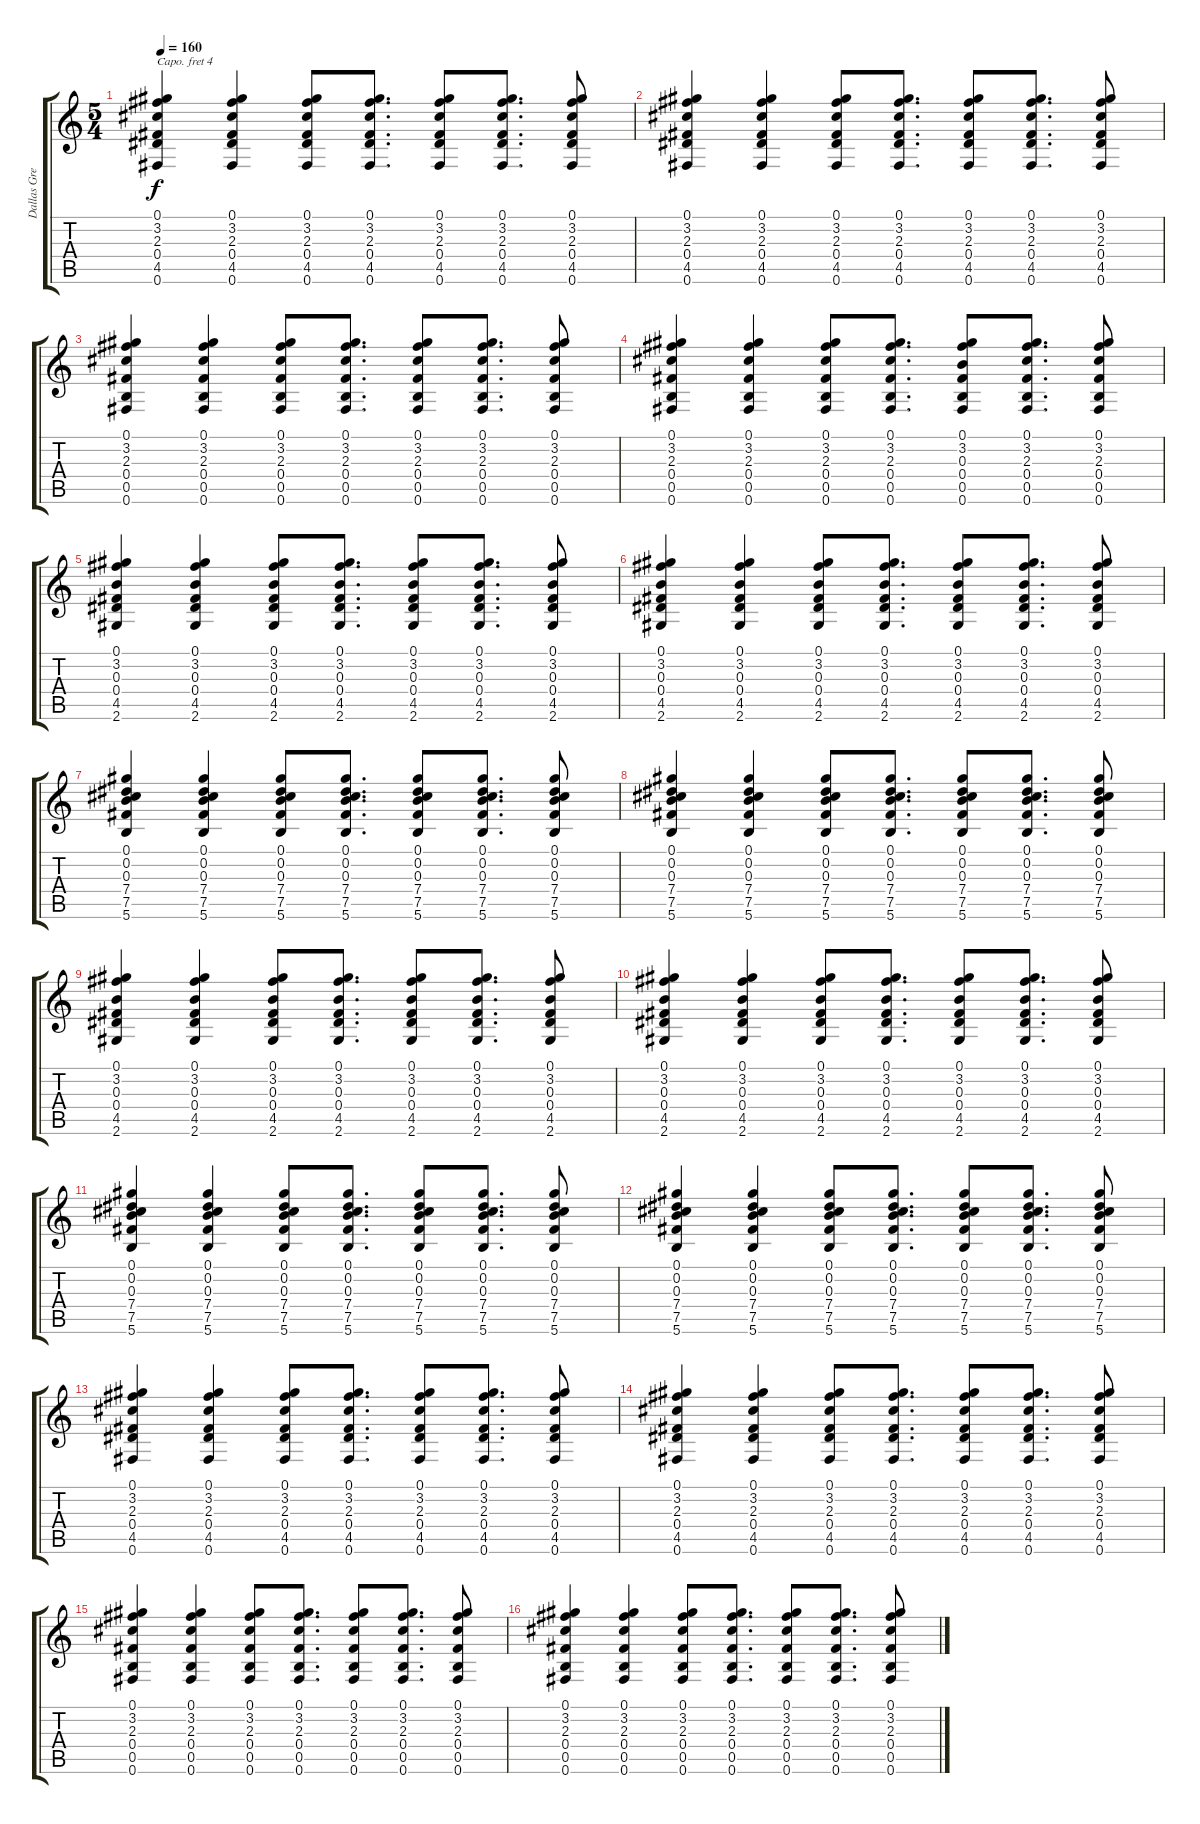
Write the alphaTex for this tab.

\track ("Dallas Green" "Dallas Gre") {instrument acousticguitarsteel}
\staff {score tabs}
\capo 4
\tuning (E4 B3 G3 D3 G2 D2) {hide}
\ts (5 4)
\tempo 160
\clef g2
\ks c
(0.1 3.2 2.3 0.4 4.5 0.6).4{dy f} (0.1 3.2 2.3 0.4 4.5 0.6).4 (0.1 3.2 2.3 0.4 4.5 0.6).8 (0.1 3.2 2.3 0.4 4.5 0.6).8{d} (0.1 3.2 2.3 0.4 4.5 0.6).8 (0.1 3.2 2.3 0.4 4.5 0.6).8{d} (0.1 3.2 2.3 0.4 4.5 0.6).8 |
(0.1 3.2 2.3 0.4 4.5 0.6).4 (0.1 3.2 2.3 0.4 4.5 0.6).4 (0.1 3.2 2.3 0.4 4.5 0.6).8 (0.1 3.2 2.3 0.4 4.5 0.6).8{d} (0.1 3.2 2.3 0.4 4.5 0.6).8 (0.1 3.2 2.3 0.4 4.5 0.6).8{d} (0.1 3.2 2.3 0.4 4.5 0.6).8 |
(0.1 3.2 2.3 0.4 0.5 0.6).4 (0.1 3.2 2.3 0.4 0.5 0.6).4 (0.1 3.2 2.3 0.4 0.5 0.6).8 (0.1 3.2 2.3 0.4 0.5 0.6).8{d} (0.1 3.2 2.3 0.4 0.5 0.6).8 (0.1 3.2 2.3 0.4 0.5 0.6).8{d} (0.1 3.2 2.3 0.4 0.5 0.6).8 |
(0.1 3.2 2.3 0.4 0.5 0.6).4 (0.1 3.2 2.3 0.4 0.5 0.6).4 (0.1 3.2 2.3 0.4 0.5 0.6).8 (0.1 3.2 2.3 0.4 0.5 0.6).8{d} (0.1 3.2 0.3 0.4 0.5 0.6).8 (0.1 3.2 2.3 0.4 0.5 0.6).8{d} (0.1 3.2 2.3 0.4 0.5 0.6).8 |
(0.1 3.2 0.3 0.4 4.5 2.6).4 (0.1 3.2 0.3 0.4 4.5 2.6).4 (0.1 3.2 0.3 0.4 4.5 2.6).8 (0.1 3.2 0.3 0.4 4.5 2.6).8{d} (0.1 3.2 0.3 0.4 4.5 2.6).8 (0.1 3.2 0.3 0.4 4.5 2.6).8{d} (0.1 3.2 0.3 0.4 4.5 2.6).8 |
(0.1 3.2 0.3 0.4 4.5 2.6).4 (0.1 3.2 0.3 0.4 4.5 2.6).4 (0.1 3.2 0.3 0.4 4.5 2.6).8 (0.1 3.2 0.3 0.4 4.5 2.6).8{d} (0.1 3.2 0.3 0.4 4.5 2.6).8 (0.1 3.2 0.3 0.4 4.5 2.6).8{d} (0.1 3.2 0.3 0.4 4.5 2.6).8 |
(0.1 0.2 0.3 7.4 7.5 5.6).4 (0.1 0.2 0.3 7.4 7.5 5.6).4 (0.1 0.2 0.3 7.4 7.5 5.6).8 (0.1 0.2 0.3 7.4 7.5 5.6).8{d} (0.1 0.2 0.3 7.4 7.5 5.6).8 (0.1 0.2 0.3 7.4 7.5 5.6).8{d} (0.1 0.2 0.3 7.4 7.5 5.6).8 |
(0.1 0.2 0.3 7.4 7.5 5.6).4 (0.1 0.2 0.3 7.4 7.5 5.6).4 (0.1 0.2 0.3 7.4 7.5 5.6).8 (0.1 0.2 0.3 7.4 7.5 5.6).8{d} (0.1 0.2 0.3 7.4 7.5 5.6).8 (0.1 0.2 0.3 7.4 7.5 5.6).8{d} (0.1 0.2 0.3 7.4 7.5 5.6).8 |
(0.1 3.2 0.3 0.4 4.5 2.6).4 (0.1 3.2 0.3 0.4 4.5 2.6).4 (0.1 3.2 0.3 0.4 4.5 2.6).8 (0.1 3.2 0.3 0.4 4.5 2.6).8{d} (0.1 3.2 0.3 0.4 4.5 2.6).8 (0.1 3.2 0.3 0.4 4.5 2.6).8{d} (0.1 3.2 0.3 0.4 4.5 2.6).8 |
(0.1 3.2 0.3 0.4 4.5 2.6).4 (0.1 3.2 0.3 0.4 4.5 2.6).4 (0.1 3.2 0.3 0.4 4.5 2.6).8 (0.1 3.2 0.3 0.4 4.5 2.6).8{d} (0.1 3.2 0.3 0.4 4.5 2.6).8 (0.1 3.2 0.3 0.4 4.5 2.6).8{d} (0.1 3.2 0.3 0.4 4.5 2.6).8 |
(0.1 0.2 0.3 7.4 7.5 5.6).4 (0.1 0.2 0.3 7.4 7.5 5.6).4 (0.1 0.2 0.3 7.4 7.5 5.6).8 (0.1 0.2 0.3 7.4 7.5 5.6).8{d} (0.1 0.2 0.3 7.4 7.5 5.6).8 (0.1 0.2 0.3 7.4 7.5 5.6).8{d} (0.1 0.2 0.3 7.4 7.5 5.6).8 |
(0.1 0.2 0.3 7.4 7.5 5.6).4 (0.1 0.2 0.3 7.4 7.5 5.6).4 (0.1 0.2 0.3 7.4 7.5 5.6).8 (0.1 0.2 0.3 7.4 7.5 5.6).8{d} (0.1 0.2 0.3 7.4 7.5 5.6).8 (0.1 0.2 0.3 7.4 7.5 5.6).8{d} (0.1 0.2 0.3 7.4 7.5 5.6).8 |
(0.1 3.2 2.3 0.4 4.5 0.6).4 (0.1 3.2 2.3 0.4 4.5 0.6).4 (0.1 3.2 2.3 0.4 4.5 0.6).8 (0.1 3.2 2.3 0.4 4.5 0.6).8{d} (0.1 3.2 2.3 0.4 4.5 0.6).8 (0.1 3.2 2.3 0.4 4.5 0.6).8{d} (0.1 3.2 2.3 0.4 4.5 0.6).8 |
(0.1 3.2 2.3 0.4 4.5 0.6).4 (0.1 3.2 2.3 0.4 4.5 0.6).4 (0.1 3.2 2.3 0.4 4.5 0.6).8 (0.1 3.2 2.3 0.4 4.5 0.6).8{d} (0.1 3.2 2.3 0.4 4.5 0.6).8 (0.1 3.2 2.3 0.4 4.5 0.6).8{d} (0.1 3.2 2.3 0.4 4.5 0.6).8 |
(0.1 3.2 2.3 0.4 0.5 0.6).4 (0.1 3.2 2.3 0.4 0.5 0.6).4 (0.1 3.2 2.3 0.4 0.5 0.6).8 (0.1 3.2 2.3 0.4 0.5 0.6).8{d} (0.1 3.2 2.3 0.4 0.5 0.6).8 (0.1 3.2 2.3 0.4 0.5 0.6).8{d} (0.1 3.2 2.3 0.4 0.5 0.6).8 |
(0.1 3.2 2.3 0.4 0.5 0.6).4 (0.1 3.2 2.3 0.4 0.5 0.6).4 (0.1 3.2 2.3 0.4 0.5 0.6).8 (0.1 3.2 2.3 0.4 0.5 0.6).8{d} (0.1 3.2 2.3 0.4 0.5 0.6).8 (0.1 3.2 2.3 0.4 0.5 0.6).8{d} (0.1 3.2 2.3 0.4 0.5 0.6).8
